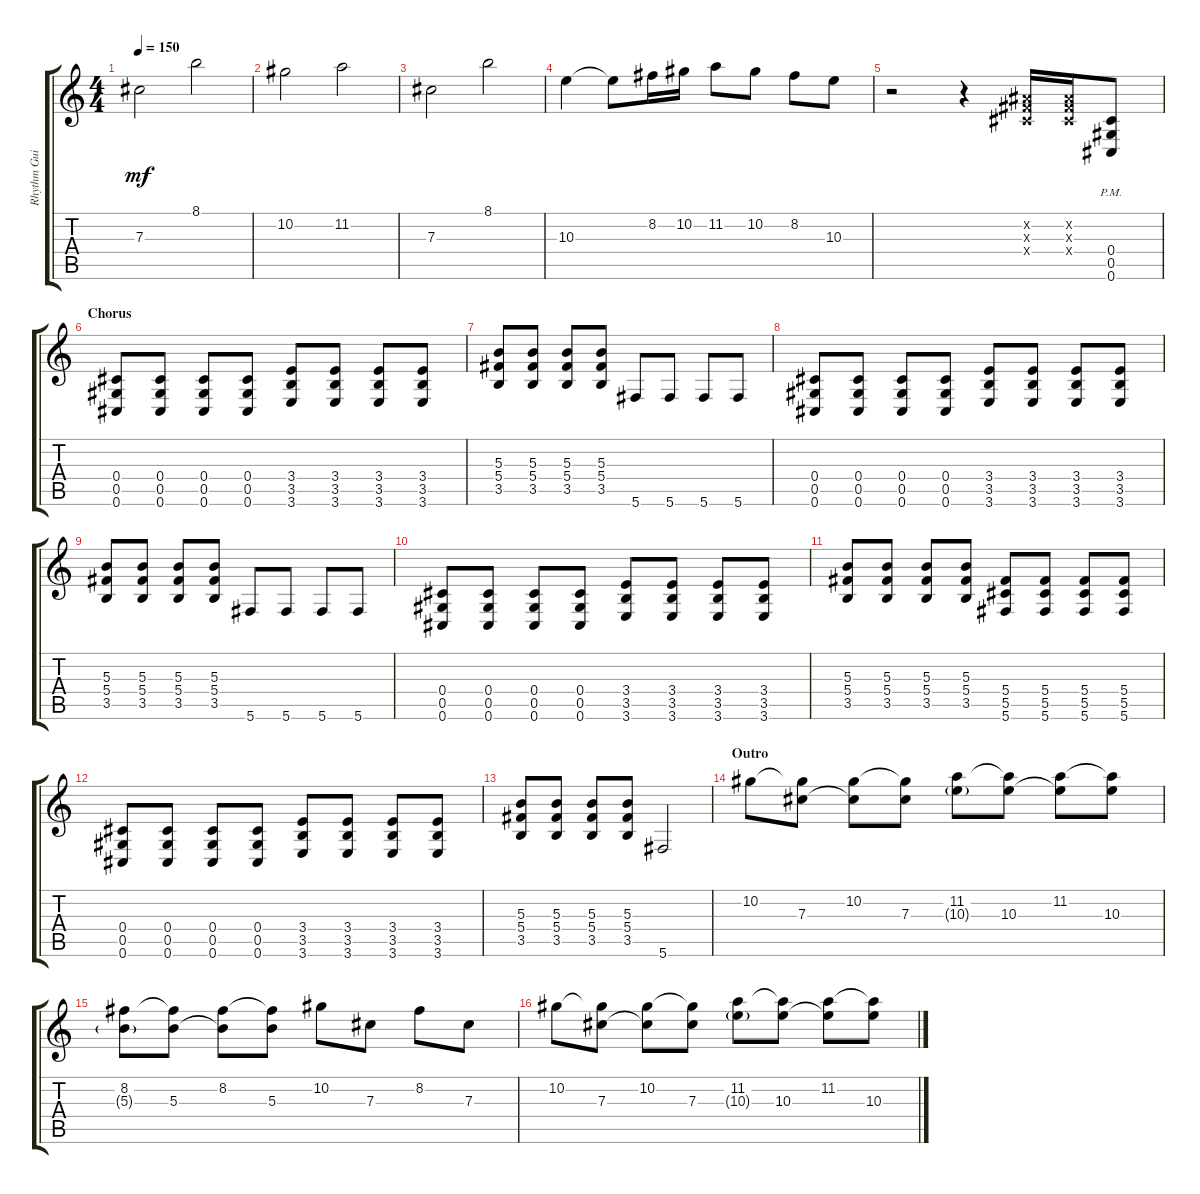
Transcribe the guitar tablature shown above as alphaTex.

\track ("Rhythm Guitar" "Rhythm Gui") {instrument distortionguitar}
\staff {score tabs}
\tuning (Eb4 Bb3 Gb3 Db3 Ab2 Db2) {hide}
\ts (4 4)
\tempo 150
\clef g2
\ks c
7.3.2{dy mf} 8.1.2 |
10.2.2 11.2.2 |
7.3.2 8.1.2 |
10.3.4 10.3{t}.8 8.2.16 10.2.16 11.2.8 10.2.8 8.2.8 10.3.8 |
r.2 r.4 (0.2{x} 0.3{x} 0.4{x}).16 (0.2{x} 0.3{x} 0.4{x}).16 (0.4{pm} 0.5{pm} 0.6{pm}).8 |
\section ("" "Chorus")
(0.4 0.5 0.6).8 (0.4 0.5 0.6).8 (0.4 0.5 0.6).8 (0.4 0.5 0.6).8 (3.4 3.5 3.6).8 (3.4 3.5 3.6).8 (3.4 3.5 3.6).8 (3.4 3.5 3.6).8 |
(5.3 5.4 3.5).8 (5.3 5.4 3.5).8 (5.3 5.4 3.5).8 (5.3 5.4 3.5).8 5.6.8 5.6.8 5.6.8 5.6.8 |
(0.4 0.5 0.6).8 (0.4 0.5 0.6).8 (0.4 0.5 0.6).8 (0.4 0.5 0.6).8 (3.4 3.5 3.6).8 (3.4 3.5 3.6).8 (3.4 3.5 3.6).8 (3.4 3.5 3.6).8 |
(5.3 5.4 3.5).8 (5.3 5.4 3.5).8 (5.3 5.4 3.5).8 (5.3 5.4 3.5).8 5.6.8 5.6.8 5.6.8 5.6.8 |
(0.4 0.5 0.6).8 (0.4 0.5 0.6).8 (0.4 0.5 0.6).8 (0.4 0.5 0.6).8 (3.4 3.5 3.6).8 (3.4 3.5 3.6).8 (3.4 3.5 3.6).8 (3.4 3.5 3.6).8 |
(5.3 5.4 3.5).8 (5.3 5.4 3.5).8 (5.3 5.4 3.5).8 (5.3 5.4 3.5).8 (5.4 5.5 5.6).8 (5.4 5.5 5.6).8 (5.4 5.5 5.6).8 (5.4 5.5 5.6).8 |
(0.4 0.5 0.6).8 (0.4 0.5 0.6).8 (0.4 0.5 0.6).8 (0.4 0.5 0.6).8 (3.4 3.5 3.6).8 (3.4 3.5 3.6).8 (3.4 3.5 3.6).8 (3.4 3.5 3.6).8 |
(5.3 5.4 3.5).8 (5.3 5.4 3.5).8 (5.3 5.4 3.5).8 (5.3 5.4 3.5).8 5.6.2 |
\section ("" "Outro")
10.2.8 (10.2{t} 7.3).8 (10.2 7.3{t}).8 (10.2{t} 7.3).8 (11.2 10.3{g}).8 (11.2{t} 10.3).8 (11.2 10.3{t}).8 (11.2{t} 10.3).8 |
(8.2 5.3{g}).8 (8.2{t} 5.3).8 (8.2 5.3{t}).8 (8.2{t} 5.3).8 10.2.8 7.3.8 8.2.8 7.3.8 |
10.2.8 (10.2{t} 7.3).8 (10.2 7.3{t}).8 (10.2{t} 7.3).8 (11.2 10.3{g}).8 (11.2{t} 10.3).8 (11.2 10.3{t}).8 (11.2{t} 10.3).8
